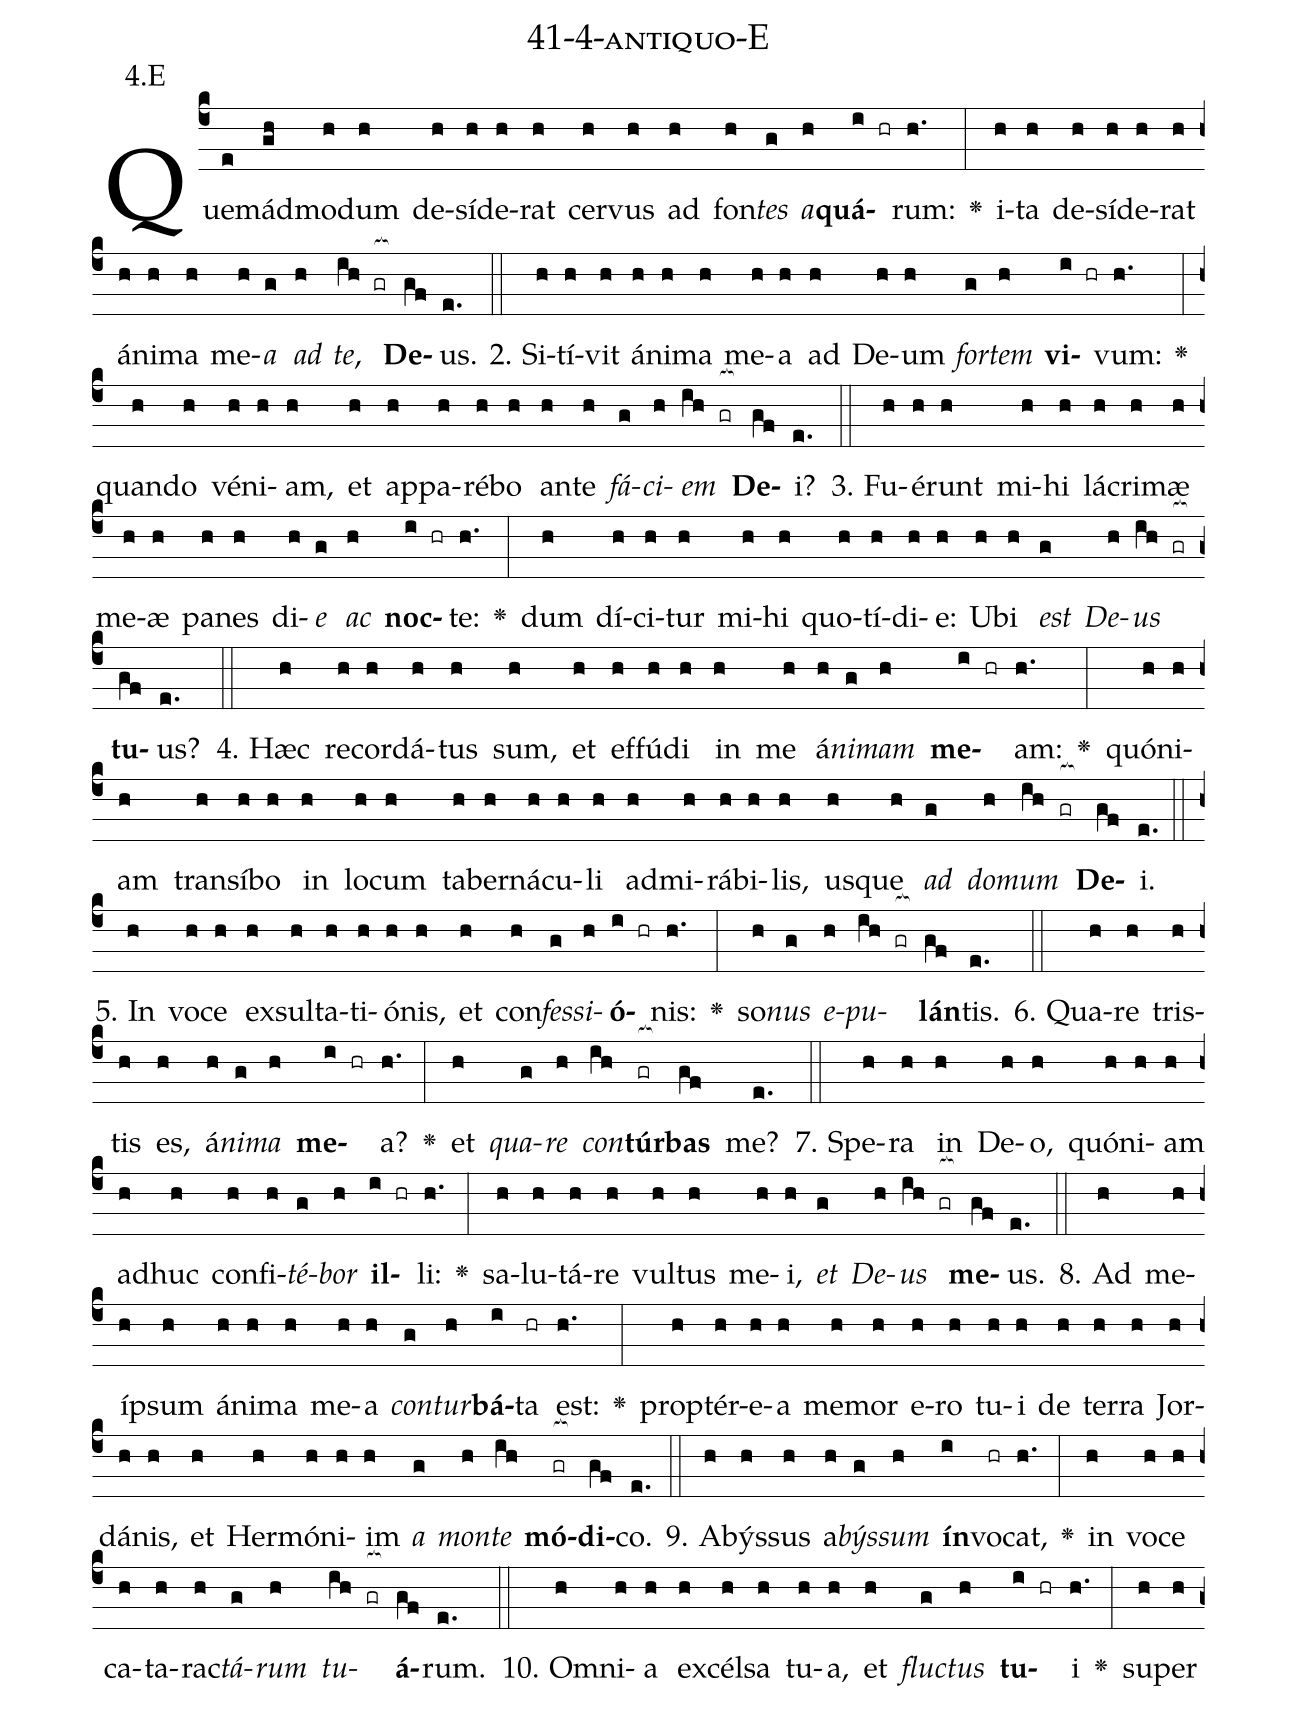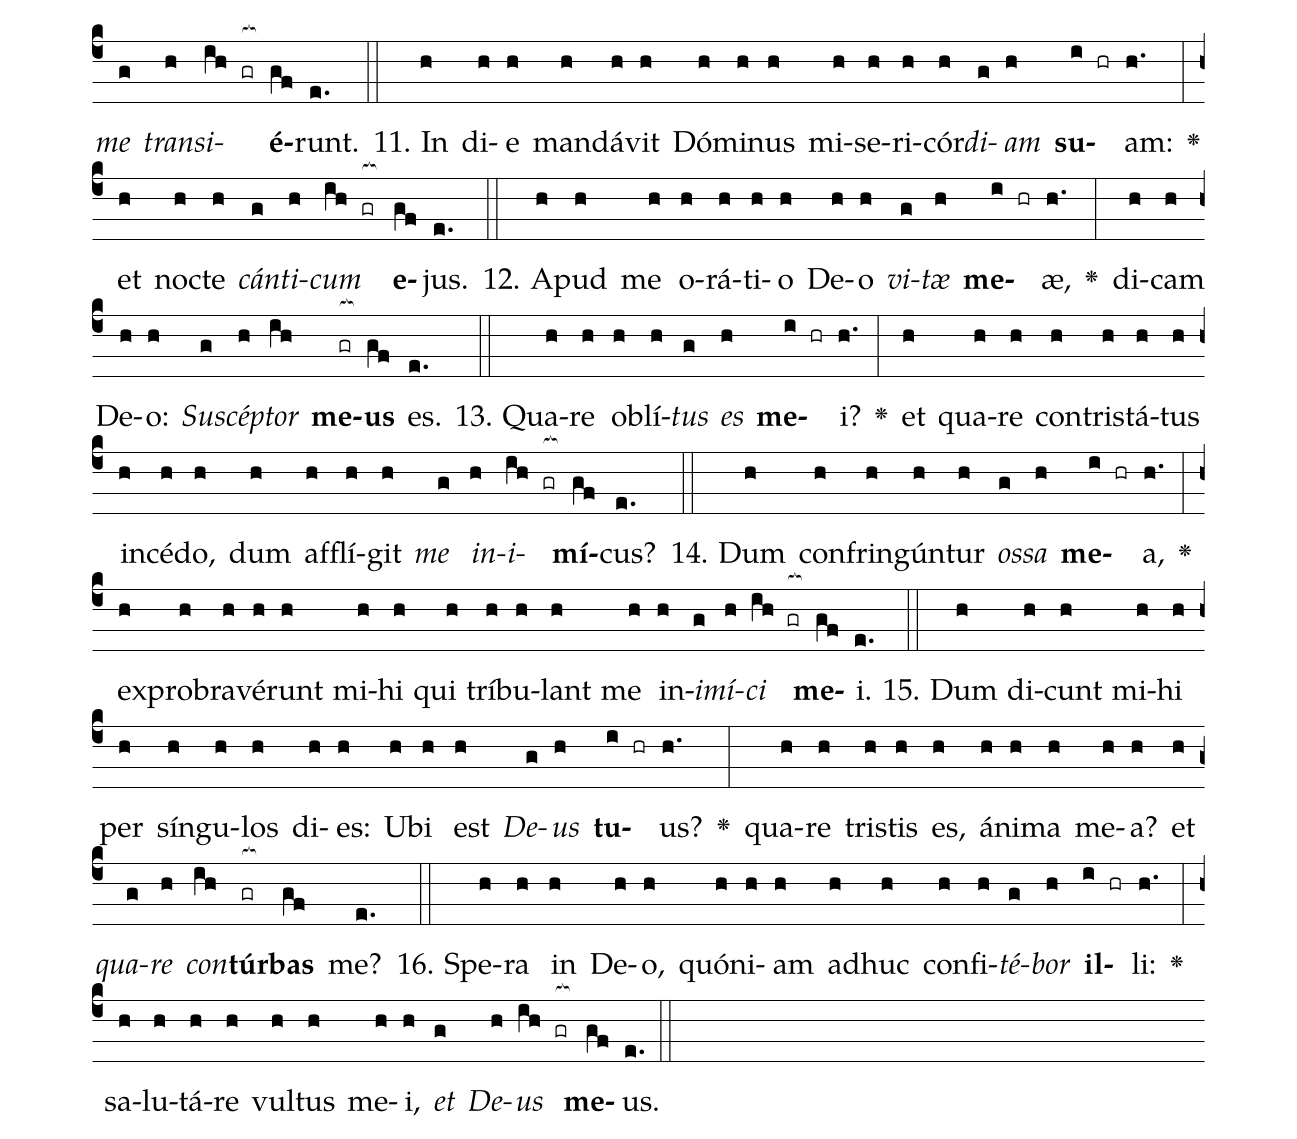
name: 41-4-antiquo-E;
annotation: 4.E;
%%
(c4)Quem(e)ád(gh)mo(h)dum(h) de(h)sí(h)de(h)rat(h) cer(h)vus(h) ad(h) fon(h)<i>tes</i>(g) <i>a</i>(h)<b>quá</b>(i hr)rum:(h.) <v>\greheightstar</v>(:) i(h)ta(h) de(h)sí(h)de(h)rat(h) á(h)ni(h)ma(h) me(h)<i>a</i>(g) <i>ad</i>(h) <i>te</i>,(ih gr[ocb:1{]) <b>De</b>(gf[ocb:0}])us.(e.) (::)
2. Si(h)tí(h)vit(h) á(h)ni(h)ma(h) me(h)a(h) ad(h) De(h)um(h) <i>for</i>(g)<i>tem</i>(h) <b>vi</b>(i hr)vum:(h.) <v>\greheightstar</v>(:) quan(h)do(h) vé(h)ni(h)am,(h) et(h) ap(h)pa(h)ré(h)bo(h) an(h)te(h) <i>fá</i>(g)<i>ci</i>(h)<i>em</i>(ih gr[ocb:1{]) <b>De</b>(gf[ocb:0}])i?(e.) (::)
3. Fu(h)é(h)runt(h) mi(h)hi(h) lá(h)cri(h)mæ(h) me(h)æ(h) pa(h)nes(h) di(h)<i>e</i>(g) <i>ac</i>(h) <b>noc</b>(i hr)te:(h.) <v>\greheightstar</v>(:) dum(h) dí(h)ci(h)tur(h) mi(h)hi(h) quo(h)tí(h)di(h)e:(h) U(h)bi(h) <i>est</i>(g) <i>De</i>(h)<i>us</i>(ih gr[ocb:1{]) <b>tu</b>(gf[ocb:0}])us?(e.) (::)
4. Hæc(h) re(h)cor(h)dá(h)tus(h) sum,(h) et(h) ef(h)fú(h)di(h) in(h) me(h) á(h)<i>ni</i>(g)<i>mam</i>(h) <b>me</b>(i hr)am:(h.) <v>\greheightstar</v>(:) quón(h)i(h)am(h) trans(h)í(h)bo(h) in(h) lo(h)cum(h) ta(h)ber(h)ná(h)cu(h)li(h) ad(h)mi(h)rá(h)bi(h)lis,(h) us(h)que(h) <i>ad</i>(g) <i>do</i>(h)<i>mum</i>(ih gr[ocb:1{]) <b>De</b>(gf[ocb:0}])i.(e.) (::)
5. In(h) vo(h)ce(h) ex(h)sul(h)ta(h)ti(h)ó(h)nis,(h) et(h) con(h)<i>fes</i>(g)<i>si</i>(h)<b>ó</b>(i hr)nis:(h.) <v>\greheightstar</v>(:) so(h)<i>nus</i>(g) <i>e</i>(h)<i>pu</i>(ih gr[ocb:1{])<b>lán</b>(gf[ocb:0}])tis.(e.) (::)
6. Qua(h)re(h) tris(h)tis(h) es,(h) á(h)<i>ni</i>(g)<i>ma</i>(h) <b>me</b>(i hr)a?(h.) <v>\greheightstar</v>(:) et(h) <i>qua</i>(g)<i>re</i>(h) <i>con</i>(ih)<b>túr</b>(gr[ocb:1{])<b>bas</b>(gf[ocb:0}]) me?(e.) (::)
7. Spe(h)ra(h) in(h) De(h)o,(h) quón(h)i(h)am(h) ad(h)huc(h) con(h)fi(h)<i>té</i>(g)<i>bor</i>(h) <b>il</b>(i hr)li:(h.) <v>\greheightstar</v>(:) sa(h)lu(h)tá(h)re(h) vul(h)tus(h) me(h)i,(h) <i>et</i>(g) <i>De</i>(h)<i>us</i>(ih gr[ocb:1{]) <b>me</b>(gf[ocb:0}])us.(e.) (::)
8. Ad(h) me(h)íp(h)sum(h) á(h)ni(h)ma(h) me(h)a(h) <i>con</i>(g)<i>tur</i>(h)<b>bá</b>(i)ta(hr) est:(h.) <v>\greheightstar</v>(:) prop(h)tér(h)e(h)a(h) me(h)mor(h) e(h)ro(h) tu(h)i(h) de(h) ter(h)ra(h) Jor(h)dá(h)nis,(h) et(h) Her(h)mó(h)ni(h)im(h) <i>a</i>(g) <i>mon</i>(h)<i>te</i>(ih) <b>mó</b>(gr[ocb:1{])<b>di</b>(gf[ocb:0}])co.(e.) (::)
9. A(h)býs(h)sus(h) a(h)<i>býs</i>(g)<i>sum</i>(h) <b>ín</b>(i)vo(hr)cat,(h.) <v>\greheightstar</v>(:) in(h) vo(h)ce(h) ca(h)ta(h)rac(h)<i>tá</i>(g)<i>rum</i>(h) <i>tu</i>(ih gr[ocb:1{])<b>á</b>(gf[ocb:0}])rum.(e.) (::)
10. Om(h)ni(h)a(h) ex(h)cél(h)sa(h) tu(h)a,(h) et(h) <i>fluc</i>(g)<i>tus</i>(h) <b>tu</b>(i hr)i(h.) <v>\greheightstar</v>(:) su(h)per(h) <i>me</i>(g) <i>trans</i>(h)<i>i</i>(ih gr[ocb:1{])<b>é</b>(gf[ocb:0}])runt.(e.) (::)
11. In(h) di(h)e(h) man(h)dá(h)vit(h) Dó(h)mi(h)nus(h) mi(h)se(h)ri(h)cór(h)<i>di</i>(g)<i>am</i>(h) <b>su</b>(i hr)am:(h.) <v>\greheightstar</v>(:) et(h) noc(h)te(h) <i>cán</i>(g)<i>ti</i>(h)<i>cum</i>(ih gr[ocb:1{]) <b>e</b>(gf[ocb:0}])jus.(e.) (::)
12. A(h)pud(h) me(h) o(h)rá(h)ti(h)o(h) De(h)o(h) <i>vi</i>(g)<i>tæ</i>(h) <b>me</b>(i hr)æ,(h.) <v>\greheightstar</v>(:) di(h)cam(h) De(h)o:(h) <i>Su</i>(g)<i>scép</i>(h)<i>tor</i>(ih) <b>me</b>(gr[ocb:1{])<b>us</b>(gf[ocb:0}]) es.(e.) (::)
13. Qua(h)re(h) ob(h)lí(h)<i>tus</i>(g) <i>es</i>(h) <b>me</b>(i hr)i?(h.) <v>\greheightstar</v>(:) et(h) qua(h)re(h) con(h)tris(h)tá(h)tus(h) in(h)cé(h)do,(h) dum(h) af(h)flí(h)git(h) <i>me</i>(g) <i>in</i>(h)<i>i</i>(ih gr[ocb:1{])<b>mí</b>(gf[ocb:0}])cus?(e.) (::)
14. Dum(h) con(h)frin(h)gún(h)tur(h) <i>os</i>(g)<i>sa</i>(h) <b>me</b>(i hr)a,(h.) <v>\greheightstar</v>(:) ex(h)pro(h)bra(h)vé(h)runt(h) mi(h)hi(h) qui(h) trí(h)bu(h)lant(h) me(h) in(h)<i>i</i>(g)<i>mí</i>(h)<i>ci</i>(ih gr[ocb:1{]) <b>me</b>(gf[ocb:0}])i.(e.) (::)
15. Dum(h) di(h)cunt(h) mi(h)hi(h) per(h) sín(h)gu(h)los(h) di(h)es:(h) U(h)bi(h) est(h) <i>De</i>(g)<i>us</i>(h) <b>tu</b>(i hr)us?(h.) <v>\greheightstar</v>(:) qua(h)re(h) tris(h)tis(h) es,(h) á(h)ni(h)ma(h) me(h)a?(h) et(h) <i>qua</i>(g)<i>re</i>(h) <i>con</i>(ih)<b>túr</b>(gr[ocb:1{])<b>bas</b>(gf[ocb:0}]) me?(e.) (::)
16. Spe(h)ra(h) in(h) De(h)o,(h) quón(h)i(h)am(h) ad(h)huc(h) con(h)fi(h)<i>té</i>(g)<i>bor</i>(h) <b>il</b>(i hr)li:(h.) <v>\greheightstar</v>(:) sa(h)lu(h)tá(h)re(h) vul(h)tus(h) me(h)i,(h) <i>et</i>(g) <i>De</i>(h)<i>us</i>(ih gr[ocb:1{]) <b>me</b>(gf[ocb:0}])us.(e.) (::)
